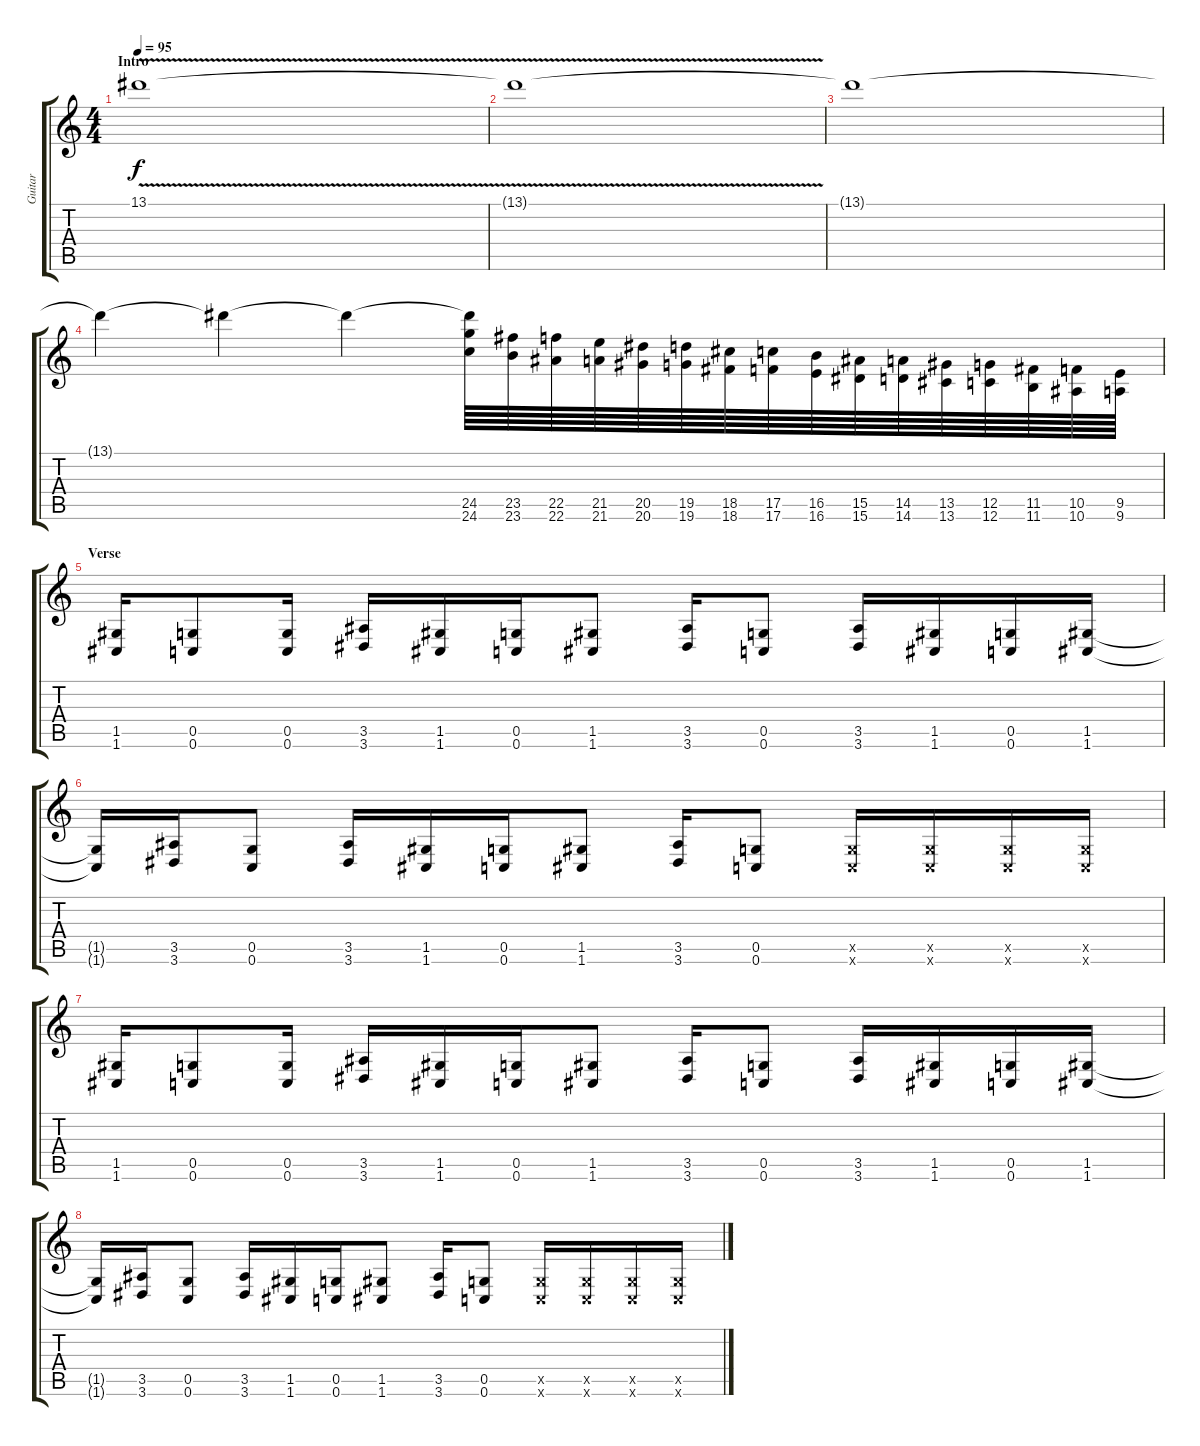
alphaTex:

\track ("Guitar" "Guitar") {instrument distortionguitar}
\staff {score tabs}
\tuning (D4 A3 F3 C3 G2 C2) {hide}
\ts (4 4)
\section ("" "Intro")
\tempo 95
\clef g2
\ks c
13.1{v}.1{dy f volume 7 instrument distortionguitar} |
13.1{t}.1{volume 8} |
13.1{t}.1{volume 9} |
13.1{t}.4 13.1{t}.4 13.1{t}.4 (13.1{t} 24.5 24.6).64 (23.5 23.6).64 (22.5 22.6).64 (21.5 21.6).64 (20.5 20.6).64 (19.5 19.6).64 (18.5 18.6).64 (17.5 17.6).64 (16.5 16.6).64 (15.5 15.6).64 (14.5 14.6).64 (13.5 13.6).64 (12.5 12.6).64 (11.5 11.6).64 (10.5 10.6).64 (9.5 9.6).64 |
\section ("" "Verse")
(1.5 1.6).16 (0.5 0.6).8 (0.5 0.6).16 (3.5 3.6).16 (1.5 1.6).16 (0.5 0.6).16 (1.5 1.6).8 (3.5 3.6).16 (0.5 0.6).8 (3.5 3.6).16 (1.5 1.6).16 (0.5 0.6).16 (1.5 1.6).16 |
(1.5{t} 1.6{t}).16 (3.5 3.6).16 (0.5 0.6).8 (3.5 3.6).16 (1.5 1.6).16 (0.5 0.6).16 (1.5 1.6).8 (3.5 3.6).16 (0.5 0.6).8 (0.5{x} 0.6{x}).16 (0.5{x} 0.6{x}).16 (0.5{x} 0.6{x}).16 (0.5{x} 0.6{x}).16 |
(1.5 1.6).16 (0.5 0.6).8 (0.5 0.6).16 (3.5 3.6).16 (1.5 1.6).16 (0.5 0.6).16 (1.5 1.6).8 (3.5 3.6).16 (0.5 0.6).8 (3.5 3.6).16 (1.5 1.6).16 (0.5 0.6).16 (1.5 1.6).16 |
(1.5{t} 1.6{t}).16 (3.5 3.6).16 (0.5 0.6).8 (3.5 3.6).16 (1.5 1.6).16 (0.5 0.6).16 (1.5 1.6).8 (3.5 3.6).16 (0.5 0.6).8 (0.5{x} 0.6{x}).16 (0.5{x} 0.6{x}).16 (0.5{x} 0.6{x}).16 (0.5{x} 0.6{x}).16
